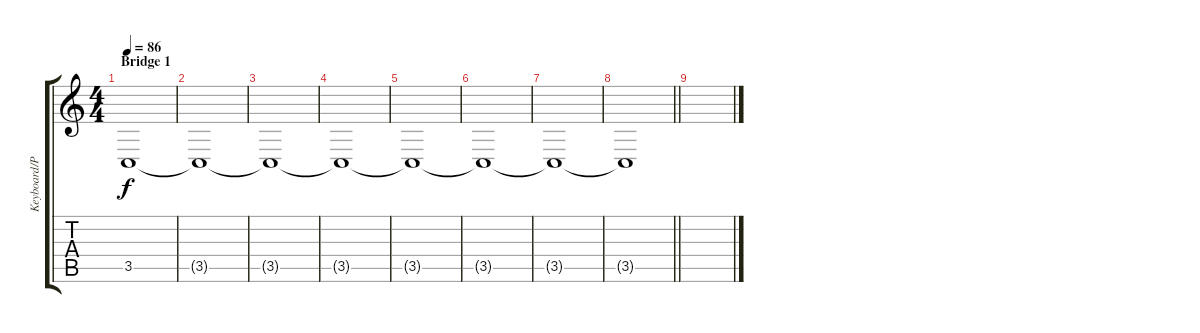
\track ("Keyboard/Pad" "Keyboard/P") {instrument brightacousticpiano}
\staff {score tabs}
\tuning (E4 B3 G3 D3 A2 E2) {hide}
\ts (4 4)
\section ("" "Bridge 1")
\tempo 86
\clef g2
\ks aminor
3.5.1{dy f} |
3.5{t}.1 |
3.5{t}.1 |
3.5{t}.1 |
3.5{t}.1 |
3.5{t}.1 |
3.5{t}.1 |
\barLineRight lightlight
3.5{t}.1 |
\section ("" "")
